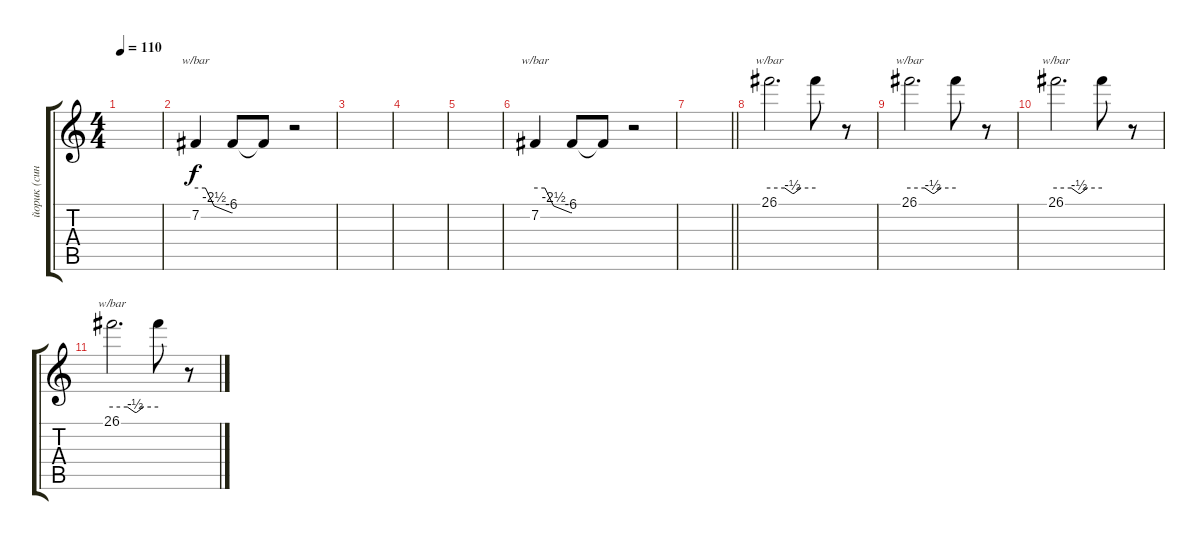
\track ("йорик (синт)" "йорик (син") {instrument lead2sawtooth}
\staff {score tabs}
\tuning (E4 B3 G3 D3 A2 E2) {hide}
\ts (4 4)
\tempo 110
\clef g2
\ks c
|
7.2.4{tbe (custom default 0 0 16 0 30 -10 58 -24 60 -24) volume 12 balance 9 instrument synthbrass1} 7.2{t}.8 7.2{t}.8{volume 0} r.2 |
|
|
|
7.2.4{tbe (custom default 0 0 16 0 30 -10 58 -24 60 -24) volume 12 balance 9 instrument synthbrass1} 7.2{t}.8 7.2{t}.8{volume 0} r.2 |
\barLineRight lightlight
|
26.1.2{d tbe (custom default 0 0 20 0 30 -2 32 -2 41 0 60 0) volume 8 instrument lead6voice} 26.1{t}.8 r.8 |
26.1.2{d tbe (custom default 0 0 20 0 30 -2 32 -2 41 0 60 0)} 26.1{t}.8 r.8 |
26.1.2{d tbe (custom default 0 0 20 0 30 -2 32 -2 41 0 60 0)} 26.1{t}.8 r.8 |
26.1.2{d tbe (custom default 0 0 20 0 30 -2 32 -2 41 0 60 0)} 26.1{t}.8 r.8
